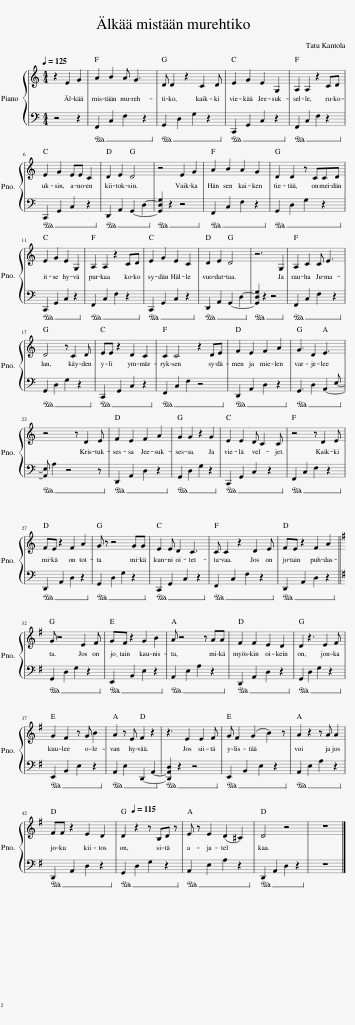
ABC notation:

X:1
%%score { 1 | 2 } { 3 | 4 } 5 6
L:1/8
Q:1/4=125
M:4/4
I:linebreak $
K:C
V:1 treble
V:2 bass
V:3 treble-8
V:4 bass
V:5 treble
V:6 bass-8
V:1
 z2 E2 G2 | A2 B2 A G3 | D D2 z2 C2 D | E2 G2 E2 G,2 | A,2 A,2 z2 CD |$ %5
 E2 G2 EE C2 | D2 E2 D4 | z4 E2 G2 | A2 B2 A2 G2 | D2 D2 z CCD |$ %10
 E2 G2 E2 G,2 | A,2 A,2 z2 CD | E2 G2 E2 C2 | D2 E2 D4 | z6 G,2 | %15
 A,2 C2 C E3 |$ D4 z C2 D | EE z2 D2 C2 | C2 C4 z2 DE | F2 E2 F2 A2 | %20
 G3 D2 E3 |$ z4 z D2 E | F2 E2 F2 A2 | G2 G2 z2 G2 | E2 E2 D C2 C | %25
 z4 z D2 E |$ FE z2 F2 A2 | G z z4 GG | E2 E D2 C3 | C C2 z2 D2 E | %30
 FE z2 F2 A2 ||$[K:G] G z4 E2 F | GF z2 G2 B2 | A z4 z AA | F2 F2 E2 D2 | %35
 D2 z3 E2 F |$ G2 F2 z G B2 | A2 z E F2 z2 | z3 E2 E2 F | G F2 (G2 B2) z | %40
 A2 z2 z A A2 |$ FF z2 E2 D2 |[Q:1/4=115] D2 z2 z B,D z | E z E2 (D2 ^C2) | D4 z4 | %45
 z8 |] %46
V:2
 z4 z2 |!ped! F,,2 C,2 F,2 z2!ped-up! |!ped! G,,2 D,2 G,2 z2!ped-up! |!ped! C,,2 G,,2 C,2 z2!ped-up! |!ped! F,,2 C,2 F,2 z2!ped-up! |$ %5
!ped! C,,2 G,,2 C,2 z2!ped-up! |!ped! D,,2 A,,2 G,,2- D,2-!ped-up! |!ped! [G,,D,G,]2 z2 z4!ped-up! |!ped! F,,2 C,2 F,2 z2!ped-up! |!ped! G,,2 D,2 G,2 z2!ped-up! |$ %10
!ped! C,,2 G,,2 C,2 z2!ped-up! |!ped! F,,2 C,2 F,2 z2!ped-up! |!ped! C,,2 G,,2 C,2 z2!ped-up! |!ped! D,,2 A,,2 G,,2- D,2-!ped-up! |!ped! [G,,D,G,]2 z2 z4!ped-up! | %15
!ped! F,,2 C,2 F,2 z2!ped-up! |$!ped! G,,2 D,2 G,2 z2!ped-up! |!ped! C,,2 G,,2 C,2 z2!ped-up! |!ped! F,,2 C,2 F,2 z4!ped-up! |!ped! D,,2 A,,2 D,2 z2!ped-up! | %20
!ped! G,,3 D,2 A,,2- E,-!ped-up! |$!ped! [A,,E,] A,2 z4 z!ped-up! |!ped! D,,2 A,,2 D,2 z2!ped-up! |!ped! G,,2 D,2 G,2 z2!ped-up! |!ped! C,,2 G,,2 C,2 z2!ped-up! | %25
!ped! F,,2 C,2 F,2 z2!ped-up! |$!ped! D,,2 A,,2 D,2 z2!ped-up! |!ped! G,,2 D,2 G,2 z2!ped-up! |!ped! C,,2 G,,2 C,2 z2!ped-up! |!ped! F,,2 C,2 F,2 z2!ped-up! | %30
!ped! D,,2 A,,2 D,2 z2!ped-up! ||$[K:G]!ped! G,,2 D,2 G,2 z2!ped-up! |!ped! E,,2 B,,2 E,2 z2!ped-up! |!ped! A,,2 E,2 A,2 z2!ped-up! |!ped! D,,2 A,,2 D,2 z2!ped-up! | %35
!ped! G,,2 D,2 G,2 z2!ped-up! |$!ped! E,,2 B,,2 E,2 z2!ped-up! |!ped! A,,2 E,2 D,,2- A,,2-!ped-up! |!ped! [D,,A,,D,]2 z2 z4!ped-up! |!ped! E,,2 B,,2 E,2 z2!ped-up! | %40
!ped! A,,2 E,2 A,2 z2!ped-up! |$!ped! D,,2 A,,2 D,2 z2!ped-up! |!ped! G,,2 D,2 G,2 z2!ped-up! |!ped! A,,2 E,2 A,2 z2!ped-up! |!ped! D,,2 A,,2 D,2 z2!ped-up! | %45
 z8 |] %46
V:3
!pp! z2 E2 G2 | A2 B2 A G3 | D D2 z2 C2 D | E2 G2 E2 G,2 | A,2 A,2 z2 C D |$ %5
 E2 G2 E E C2 | D2 E2 D4 | z4 E2 G2 | A2 B2 A2 G2 | D2 D2 z C C D |$ %10
 E2 G2 E2 G,2 | A,2 A,2 z2 C D | E2 G2 E2 C2 | D2 E2 D4 | z6 G,2 | %15
 A,2 C2 C E3 |$ D4 z C2 D | E E z2 D2 C2 | C2 C4 z2 D E | F2 E2 F2 A2 | %20
 G3 D2 E3 |$ z4 z D2 E | F2 E2 F2 A2 | G2 G2 z2 G2 | E2 E2 D C2 C | %25
 z4 z D2 E |$ F E z2 F2 A2 | G z z4 G G | E2 E D2 C3 | C C2 z2 D2 E | %30
 F E z2 F2 A2 ||$[K:G] G z4 E2 F | G F z2 G2 B2 | A z4 z A A | F2 F2 E2 D2 | %35
 D2 z3 E2 F |$ G2 F2 z G B2 | A2 z E F2 z2 | z3 E2 E2 F | G F2 (G2 B2) z | %40
 A2 z2 z A A2 |$ F F z2 E2 D2 | D2 z2 z B, D z | E z E2 (D2 ^C2) | D4 z4 | %45
 z8 |] %46
V:4
 z4 z2 |!ped! F,,2 C,2 F,2 z2!ped-up! |!ped! G,,2 D,2 G,2 z2!ped-up! |!ped! C,,2 G,,2 C,2 z2!ped-up! |!ped! F,,2 C,2 F,2 z2!ped-up! |$ %5
!ped! C,,2 G,,2 C,2 z2!ped-up! |!ped! D,,2 A,,2 G,,2- D,2-!ped-up! |!ped! [G,,D,G,]2 z2 z4!ped-up! |!ped! F,,2 C,2 F,2 z2!ped-up! |!ped! G,,2 D,2 G,2 z2!ped-up! |$ %10
!ped! C,,2 G,,2 C,2 z2!ped-up! |!ped! F,,2 C,2 F,2 z2!ped-up! |!ped! C,,2 G,,2 C,2 z2!ped-up! |!ped! D,,2 A,,2 G,,2- D,2-!ped-up! |!ped! [G,,D,G,]2 z2 z4!ped-up! | %15
!ped! F,,2 C,2 F,2 z2!ped-up! |$!ped! G,,2 D,2 G,2 z2!ped-up! |!ped! C,,2 G,,2 C,2 z2!ped-up! |!ped! F,,2 C,2 F,2 z4!ped-up! |!ped! D,,2 A,,2 D,2 z2!ped-up! | %20
!ped! G,,3 D,2 A,,2- E,-!ped-up! |$!ped! [A,,E,] A,6 z!ped-up! |!ped! D,,2 A,,2 D,2 z2!ped-up! |!ped! G,,2 D,2 G,2 z2!ped-up! |!ped! C,,2 G,,2 C,2 z2!ped-up! | %25
!ped! F,,2 C,2 F,2 z2!ped-up! |$!ped! D,,2 A,,2 D,2 z2!ped-up! |!ped! G,,2 D,2 G,2 z2!ped-up! |!ped! C,,2 G,,2 C,2 z2!ped-up! |!ped! F,,2 C,2 F,2 z2!ped-up! | %30
!ped! D,,2 A,,2 D,2 z2!ped-up! ||$[K:G]!ped! G,,2 D,2 G,2 z2!ped-up! |!ped! E,,2 B,,2 E,2 z2!ped-up! |!ped! A,,2 E,2 A,2 z2!ped-up! |!ped! D,,2 A,,2 D,2 z2!ped-up! | %35
!ped! G,,2 D,2 G,2 z2!ped-up! |$!ped! E,,2 B,,2 E,2 z2!ped-up! |!ped! A,,2 E,2 D,,2- A,,2-!ped-up! |!ped! [D,,A,,D,]2 z2 z4!ped-up! |!ped! E,,2 B,,2 E,2 z2!ped-up! | %40
!ped! A,,2 E,2 A,2 z2!ped-up! |$!ped! D,,2 A,,2 D,2 z2!ped-up! |!ped! G,,2 D,2 G,2 z2!ped-up! |!ped! A,,2 E,2 A,2 z2!ped-up! |!ped! D,,2 A,,2 D,2 z2!ped-up! | %45
 z8 |] %46
V:5
!pp! z2 E3 G | A4- A G3 | D6 C D | E6 G,2 | A,6 C D |$ %5
 E6 C2 | D8- | D4 E3 G | A6 G2 | D6 C D |$ %10
 E6 G,2 | A,6 C D | E6 C2 | D8- | D6 G,2 | %15
 A,2 C6 |$ D6 C D | E4 D2 C2- | C8 D E | F6 A2 | %20
 G3 D2 E3- |$ E6 D E | F6 A2 | G8 | E4 D C3 | %25
 C6 D E |$ F6 A2 | G6 G2 | E3 D2 C3- | C6 D E | %30
 F6 A2 ||$[K:G] G6 E F | G6 B2 | A6 A2 | F4 E2 D2- | %35
 D6 E F |$ G6 B2 | A3 E F4- | F3 E4 F | G6 B2 | %40
 A6 A2 |$ F4 E2 D2- | D8 | E6 ^C2 | D8- | %45
 D8 |] %46
V:6
!p! z4 z2 | F,8 | G,8 | C,8 | F,8 |$ %5
 C,8 | D,8 | G,8 | F,8 | G,8 |$ %10
 C,8 | F,8 | C,8 | D,8 | G,8 | %15
 F,8 |$ G,8 | C,8 | F,8 z2 | D,8 | %20
 G,8- |$ G,8 | D,8 | G,8 | C,8 | %25
 F,8 |$ D,8 | G,8 | C,8 | F,8 | %30
 D,8 ||$[K:G] G,8 | E,8 | A,8 | D,8 | %35
 G,8 |$ E,8 | A,4 D,4- | D,8 | E,8 | %40
 A,8 |$ D,8 | G,8 | A,8 | D,8- | %45
 D,8 |] %46
